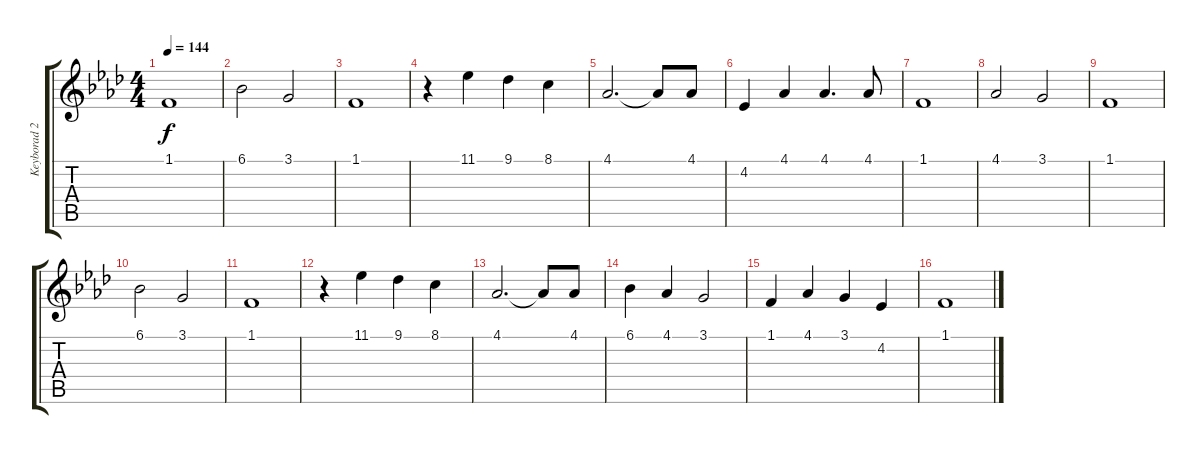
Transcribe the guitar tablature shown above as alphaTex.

\track ("Keyborad 2" "Keyborad 2") {instrument stringensemble1}
\staff {score tabs}
\tuning (E4 B3 G3 D3 A2 E2) {hide}
\ts (4 4)
\tempo 144
\clef g2
\ks ab
1.1.1{dy f instrument stringensemble1} |
6.1.2 3.1.2 |
1.1.1 |
r.4 11.1.4 9.1.4 8.1.4 |
4.1.2{d} 4.1{t}.8 4.1.8 |
4.2.4 4.1.4 4.1.4{d} 4.1.8 |
1.1.1 |
4.1.2 3.1.2 |
1.1.1 |
6.1.2 3.1.2 |
1.1.1 |
r.4 11.1.4 9.1.4 8.1.4 |
4.1.2{d} 4.1{t}.8 4.1.8 |
6.1.4 4.1.4 3.1.2 |
1.1.4 4.1.4 3.1.4 4.2.4 |
1.1.1
